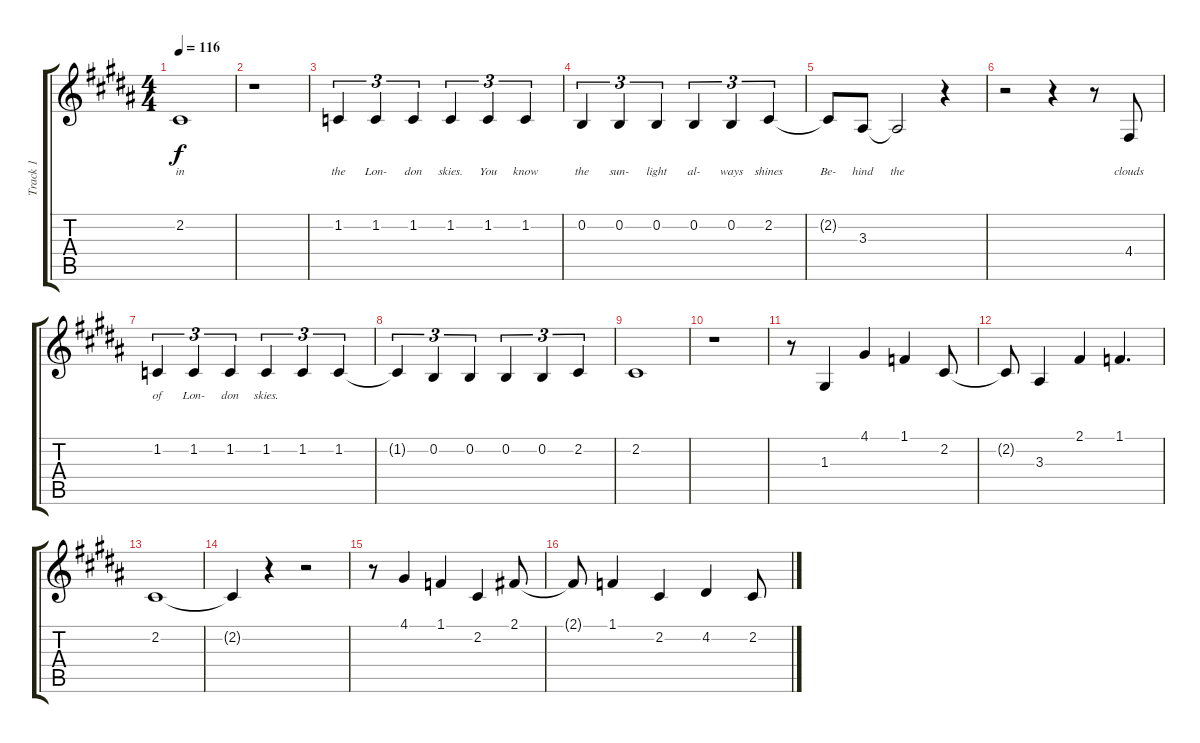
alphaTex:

\track ("Track 1" "Track 1") {instrument sopranosax}
\staff {score tabs}
\tuning (E4 B3 G3 D3 A2 E2) {hide}
\ts (4 4)
\tempo 116
\clef g2
\ks b
2.2{t}.1{lyrics (0 "in") lyrics (1 "") lyrics (2 "") lyrics (3 "") lyrics (4 "") dy f} |
r.1 |
1.2.4{tu (3 2) lyrics (0 "the") lyrics (1 "") lyrics (2 "") lyrics (3 "") lyrics (4 "") volume 10} 1.2.4{tu (3 2) lyrics (0 "Lon-") lyrics (1 "") lyrics (2 "") lyrics (3 "") lyrics (4 "")} 1.2.4{tu (3 2) lyrics (0 "don") lyrics (1 "") lyrics (2 "") lyrics (3 "") lyrics (4 "")} 1.2.4{tu (3 2) lyrics (0 "skies.") lyrics (1 "") lyrics (2 "") lyrics (3 "") lyrics (4 "")} 1.2.4{tu (3 2) lyrics (0 "You") lyrics (1 "") lyrics (2 "") lyrics (3 "") lyrics (4 "")} 1.2.4{tu (3 2) lyrics (0 "know") lyrics (1 "") lyrics (2 "") lyrics (3 "") lyrics (4 "")} |
0.2.4{tu (3 2) lyrics (0 "the") lyrics (1 "") lyrics (2 "") lyrics (3 "") lyrics (4 "")} 0.2.4{tu (3 2) lyrics (0 "sun-") lyrics (1 "") lyrics (2 "") lyrics (3 "") lyrics (4 "")} 0.2.4{tu (3 2) lyrics (0 "light") lyrics (1 "") lyrics (2 "") lyrics (3 "") lyrics (4 "")} 0.2.4{tu (3 2) lyrics (0 "al-") lyrics (1 "") lyrics (2 "") lyrics (3 "") lyrics (4 "")} 0.2.4{tu (3 2) lyrics (0 "ways") lyrics (1 "") lyrics (2 "") lyrics (3 "") lyrics (4 "")} 2.2.4{tu (3 2) lyrics (0 "shines") lyrics (1 "") lyrics (2 "") lyrics (3 "") lyrics (4 "")} |
2.2{t}.8{lyrics (0 "Be-") lyrics (1 "") lyrics (2 "") lyrics (3 "") lyrics (4 "")} 3.3.8{lyrics (0 "hind") lyrics (1 "") lyrics (2 "") lyrics (3 "") lyrics (4 "")} 3.3{t}.2{lyrics (0 "the") lyrics (1 "") lyrics (2 "") lyrics (3 "") lyrics (4 "")} r.4 |
r.2 r.4 r.8 4.4.8{lyrics (0 "clouds") lyrics (1 "") lyrics (2 "") lyrics (3 "") lyrics (4 "")} |
1.2.4{tu (3 2) lyrics (0 "of") lyrics (1 "") lyrics (2 "") lyrics (3 "") lyrics (4 "")} 1.2.4{tu (3 2) lyrics (0 "Lon-") lyrics (1 "") lyrics (2 "") lyrics (3 "") lyrics (4 "")} 1.2.4{tu (3 2) lyrics (0 "don") lyrics (1 "") lyrics (2 "") lyrics (3 "") lyrics (4 "")} 1.2.4{tu (3 2) lyrics (0 "skies.") lyrics (1 "") lyrics (2 "") lyrics (3 "") lyrics (4 "")} 1.2.4{tu (3 2)} 1.2.4{tu (3 2)} |
1.2{t}.4{tu (3 2)} 0.2.4{tu (3 2)} 0.2.4{tu (3 2)} 0.2.4{tu (3 2)} 0.2.4{tu (3 2)} 2.2.4{tu (3 2)} |
2.2.1{volume 14} |
r.1 |
r.8{volume 16} 1.3.4 4.1.4 1.1.4 2.2.8 |
2.2{t}.8 3.3.4 2.1.4 1.1.4{d} |
2.2.1 |
2.2{t}.4 r.4 r.2 |
r.8 4.1.4 1.1.4 2.2.4 2.1.8 |
2.1{t}.8 1.1.4 2.2.4 4.2.4 2.2.8
